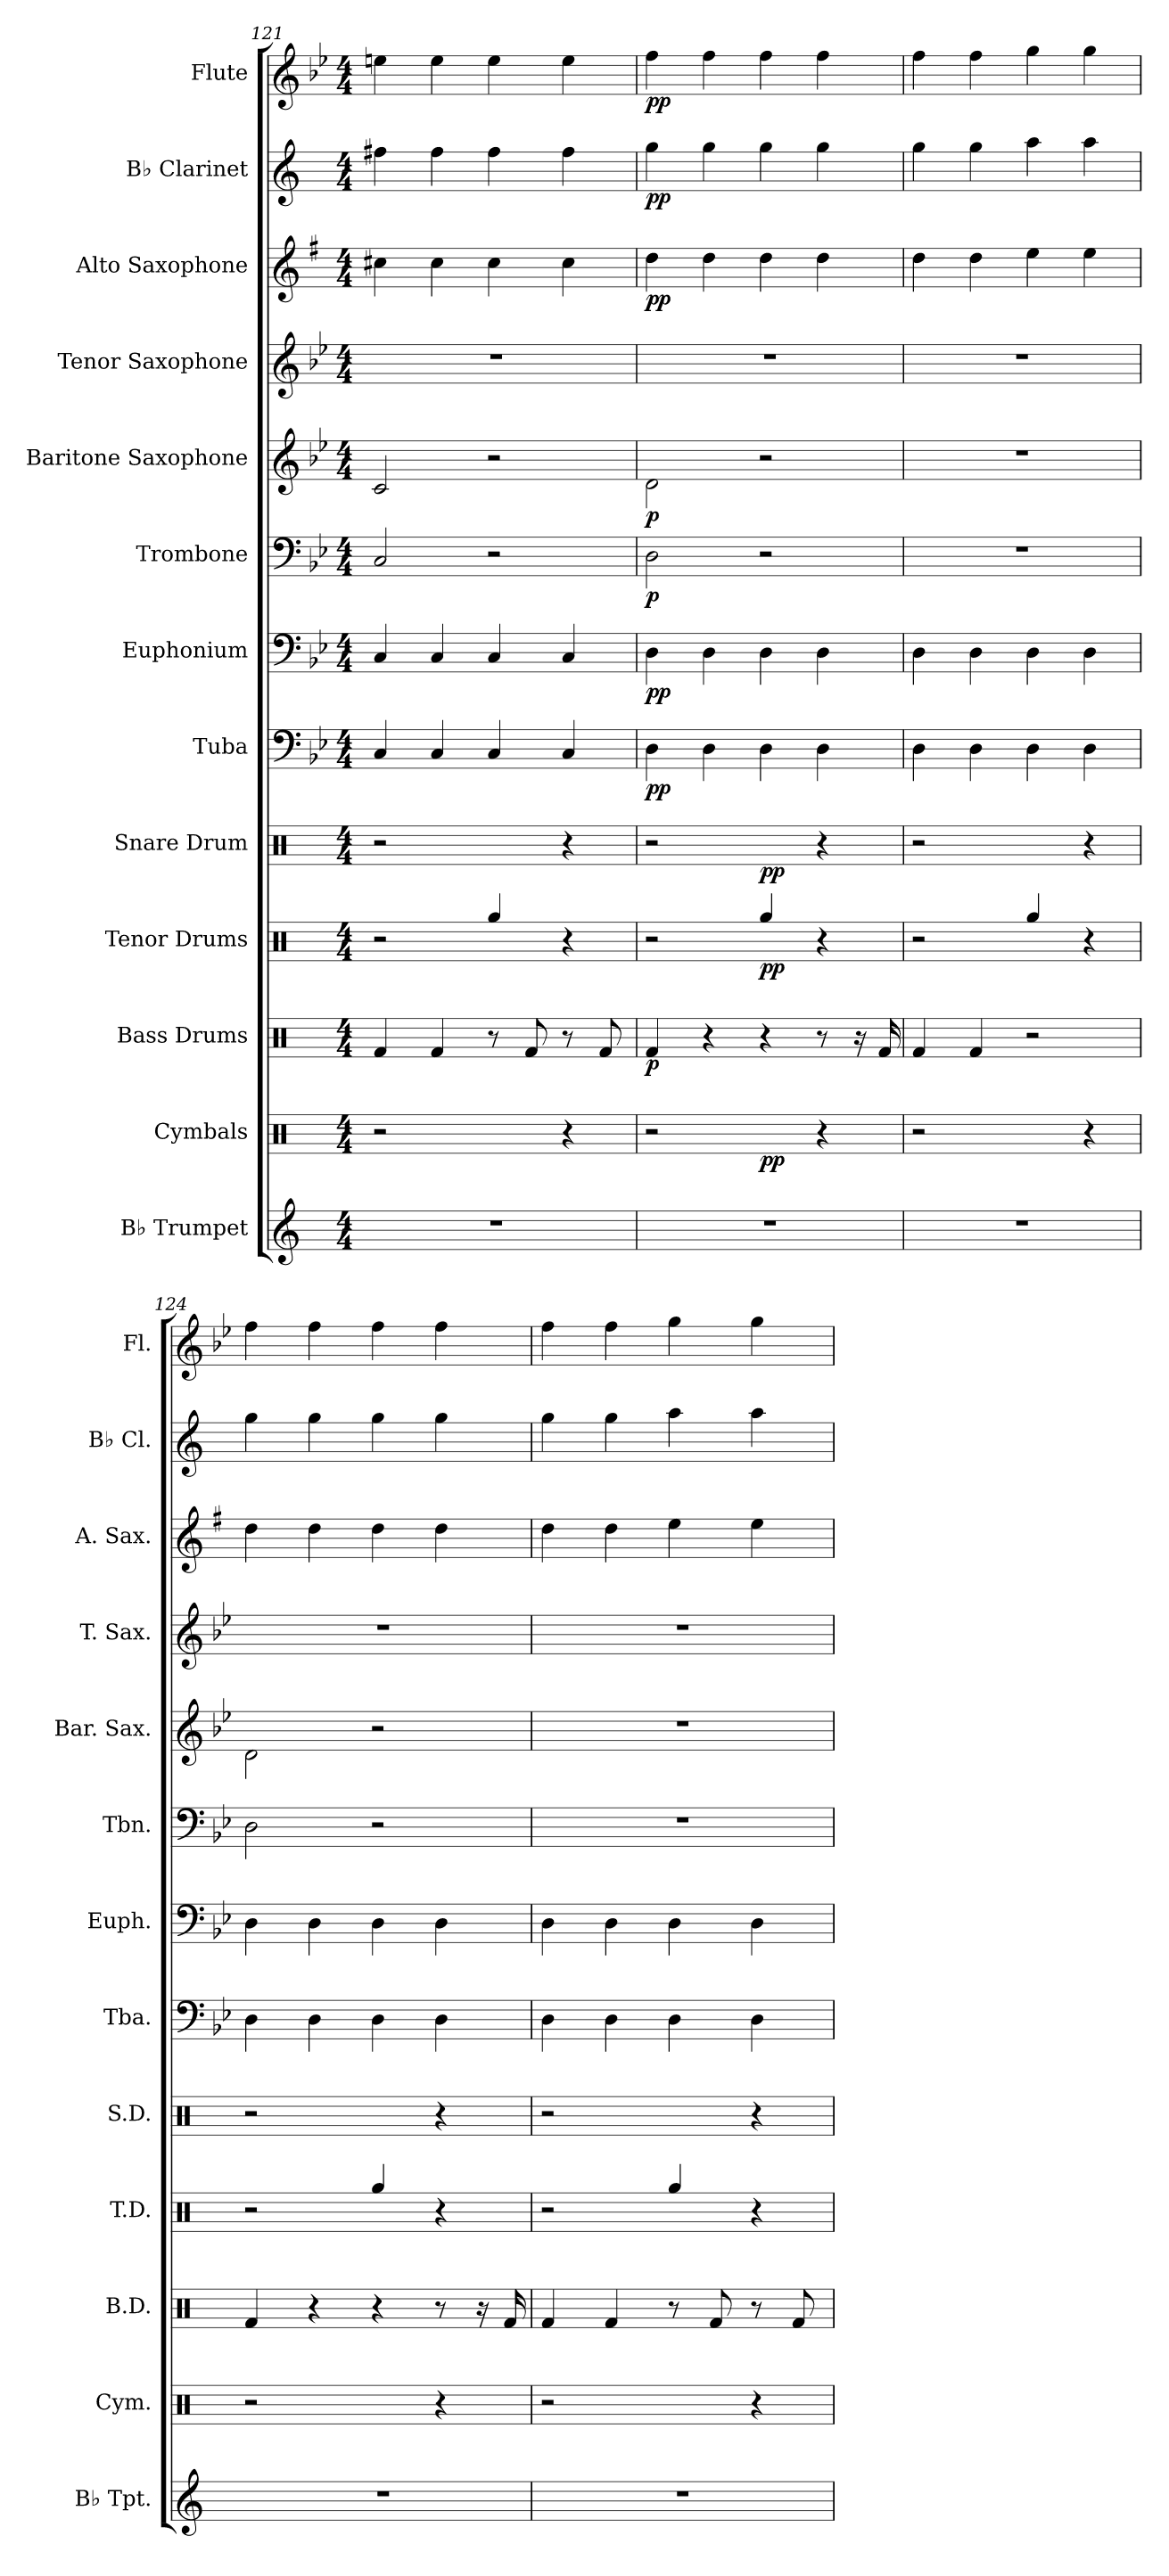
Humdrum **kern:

**kern	**kern	**dynam	**kern	**dynam	**kern	**dynam	**kern	**dynam	**kern	**dynam	**kern	**dynam	**kern	**dynam	**kern	**dynam	**kern	**kern	**dynam	**kern	**dynam	**kern	**dynam
*part13	*part12	*part12	*part11	*part11	*part10	*part10	*part9	*part9	*part8	*part8	*part7	*part7	*part6	*part6	*part5	*part5	*part4	*part3	*part3	*part2	*part2	*part1	*part1
*staff13	*staff12	*staff12	*staff11	*staff11	*staff10	*staff10	*staff9	*staff9	*staff8	*staff8	*staff7	*staff7	*staff6	*staff6	*staff5	*staff5	*staff4	*staff3	*staff3	*staff2	*staff2	*staff1	*staff1
*I"B♭ Trumpet	*I"Cymbals	*	*I"Bass Drums	*	*I"Tenor Drums	*	*I"Snare Drum	*	*I"Tuba	*	*I"Euphonium	*	*I"Trombone	*	*I"Baritone Saxophone	*	*I"Tenor Saxophone	*I"Alto Saxophone	*	*I"B♭ Clarinet	*	*I"Flute	*
*I'B♭ Tpt.	*I'Cym.	*	*I'B.D.	*	*I'T.D.	*	*I'S.D.	*	*I'Tba.	*	*I'Euph.	*	*I'Tbn.	*	*I'Bar. Sax.	*	*I'T. Sax.	*I'A. Sax.	*	*I'B♭ Cl.	*	*I'Fl.	*
!!LO:PB:g=z
*clefG2	*clefX	*	*clefX	*	*clefX	*	*clefX	*	*clefF4	*	*clefF4	*	*clefF4	*	*clefG2	*	*clefG2	*clefG2	*	*clefG2	*	*clefG2	*
*ITrd1c2	*	*	*	*	*	*	*	*	*	*	*	*	*	*	*ITrd12c21	*	*ITrd8c14	*ITrd5c9	*	*ITrd1c2	*	*	*
*k[b-e-]	*k[]	*	*k[]	*	*k[]	*	*k[]	*	*k[b-e-]	*	*k[b-e-]	*	*k[b-e-]	*	*k[b-e-]	*	*k[b-e-]	*k[b-e-]	*	*k[b-e-]	*	*k[b-e-]	*
*M4/4	*M4/4	*	*M4/4	*	*M4/4	*	*M4/4	*	*M4/4	*	*M4/4	*	*M4/4	*	*M4/4	*	*M4/4	*M4/4	*	*M4/4	*	*M4/4	*
=121	=121	=121	=121	=121	=121	=121	=121	=121	=121	=121	=121	=121	=121	=121	=121	=121	=121	=121	=121	=121	=121	=121	=121
1r	2r	.	4Rf/	.	2r	.	2r	.	4C/	.	4C/	.	2C/	.	2C/	.	1r	4en\	.	4een\	.	4een\	.
.	.	.	4Rf/	.	.	.	.	.	4C/	.	4C/	.	.	.	.	.	.	4e\	.	4ee\	.	4ee\	.
.	4R/	.	8r	.	4Rgg/	.	4R/	.	4C/	.	4C/	.	2r	.	2r	.	.	4e\	.	4ee\	.	4ee\	.
.	.	.	8Rf/	.	.	.	.	.	.	.	.	.	.	.	.	.	.	.	.	.	.	.	.
.	4r	.	8r	.	4r	.	4r	.	4C/	.	4C/	.	.	.	.	.	.	4e\	.	4ee\	.	4ee\	.
.	.	.	8Rf/	.	.	.	.	.	.	.	.	.	.	.	.	.	.	.	.	.	.	.	.
=122	=122	=122	=122	=122	=122	=122	=122	=122	=122	=122	=122	=122	=122	=122	=122	=122	=122	=122	=122	=122	=122	=122	=122
!	!	!	!	!LO:DY:b	!	!	!	!	!	!LO:DY:b	!	!LO:DY:b	!	!LO:DY:b	!	!LO:DY:b	!	!	!LO:DY:b	!	!LO:DY:b	!	!LO:DY:b
1r	2r	.	4Rf/	p	2r	.	2r	.	4D\	pp	4D\	pp	2D\	p	2D\	p	1r	4f\	pp	4ff\	pp	4ff\	pp
.	.	.	4r	.	.	.	.	.	4D\	.	4D\	.	.	.	.	.	.	4f\	.	4ff\	.	4ff\	.
!	!	!LO:DY:b	!	!	!	!LO:DY:b	!	!LO:DY:b	!	!	!	!	!	!	!	!	!	!	!	!	!	!	!
.	4R/	pp	4r	.	4Rgg/	pp	4R/	pp	4D\	.	4D\	.	2r	.	2r	.	.	4f\	.	4ff\	.	4ff\	.
.	4r	.	8r	.	4r	.	4r	.	4D\	.	4D\	.	.	.	.	.	.	4f\	.	4ff\	.	4ff\	.
.	.	.	16r	.	.	.	.	.	.	.	.	.	.	.	.	.	.	.	.	.	.	.	.
.	.	.	16Rf/	.	.	.	.	.	.	.	.	.	.	.	.	.	.	.	.	.	.	.	.
=123	=123	=123	=123	=123	=123	=123	=123	=123	=123	=123	=123	=123	=123	=123	=123	=123	=123	=123	=123	=123	=123	=123	=123
1r	2r	.	4Rf/	.	2r	.	2r	.	4D\	.	4D\	.	1r	.	1r	.	1r	4f\	.	4ff\	.	4ff\	.
.	.	.	4Rf/	.	.	.	.	.	4D\	.	4D\	.	.	.	.	.	.	4f\	.	4ff\	.	4ff\	.
.	4R/	.	2r	.	4Rgg/	.	4R/	.	4D\	.	4D\	.	.	.	.	.	.	4g\	.	4gg\	.	4gg\	.
.	4r	.	.	.	4r	.	4r	.	4D\	.	4D\	.	.	.	.	.	.	4g\	.	4gg\	.	4gg\	.
=124	=124	=124	=124	=124	=124	=124	=124	=124	=124	=124	=124	=124	=124	=124	=124	=124	=124	=124	=124	=124	=124	=124	=124
1r	2r	.	4Rf/	.	2r	.	2r	.	4D\	.	4D\	.	2D\	.	2D\	.	1r	4f\	.	4ff\	.	4ff\	.
.	.	.	4r	.	.	.	.	.	4D\	.	4D\	.	.	.	.	.	.	4f\	.	4ff\	.	4ff\	.
.	4R/	.	4r	.	4Rgg/	.	4R/	.	4D\	.	4D\	.	2r	.	2r	.	.	4f\	.	4ff\	.	4ff\	.
.	4r	.	8r	.	4r	.	4r	.	4D\	.	4D\	.	.	.	.	.	.	4f\	.	4ff\	.	4ff\	.
.	.	.	16r	.	.	.	.	.	.	.	.	.	.	.	.	.	.	.	.	.	.	.	.
.	.	.	16Rf/	.	.	.	.	.	.	.	.	.	.	.	.	.	.	.	.	.	.	.	.
=125	=125	=125	=125	=125	=125	=125	=125	=125	=125	=125	=125	=125	=125	=125	=125	=125	=125	=125	=125	=125	=125	=125	=125
1r	2r	.	4Rf/	.	2r	.	2r	.	4D\	.	4D\	.	1r	.	1r	.	1r	4f\	.	4ff\	.	4ff\	.
.	.	.	4Rf/	.	.	.	.	.	4D\	.	4D\	.	.	.	.	.	.	4f\	.	4ff\	.	4ff\	.
.	4R/	.	8r	.	4Rgg/	.	4R/	.	4D\	.	4D\	.	.	.	.	.	.	4g\	.	4gg\	.	4gg\	.
.	.	.	8Rf/	.	.	.	.	.	.	.	.	.	.	.	.	.	.	.	.	.	.	.	.
.	4r	.	8r	.	4r	.	4r	.	4D\	.	4D\	.	.	.	.	.	.	4g\	.	4gg\	.	4gg\	.
.	.	.	8Rf/	.	.	.	.	.	.	.	.	.	.	.	.	.	.	.	.	.	.	.	.
=	=	=	=	=	=	=	=	=	=	=	=	=	=	=	=	=	=	=	=	=	=	=	=
*-	*-	*-	*-	*-	*-	*-	*-	*-	*-	*-	*-	*-	*-	*-	*-	*-	*-	*-	*-	*-	*-	*-	*-
